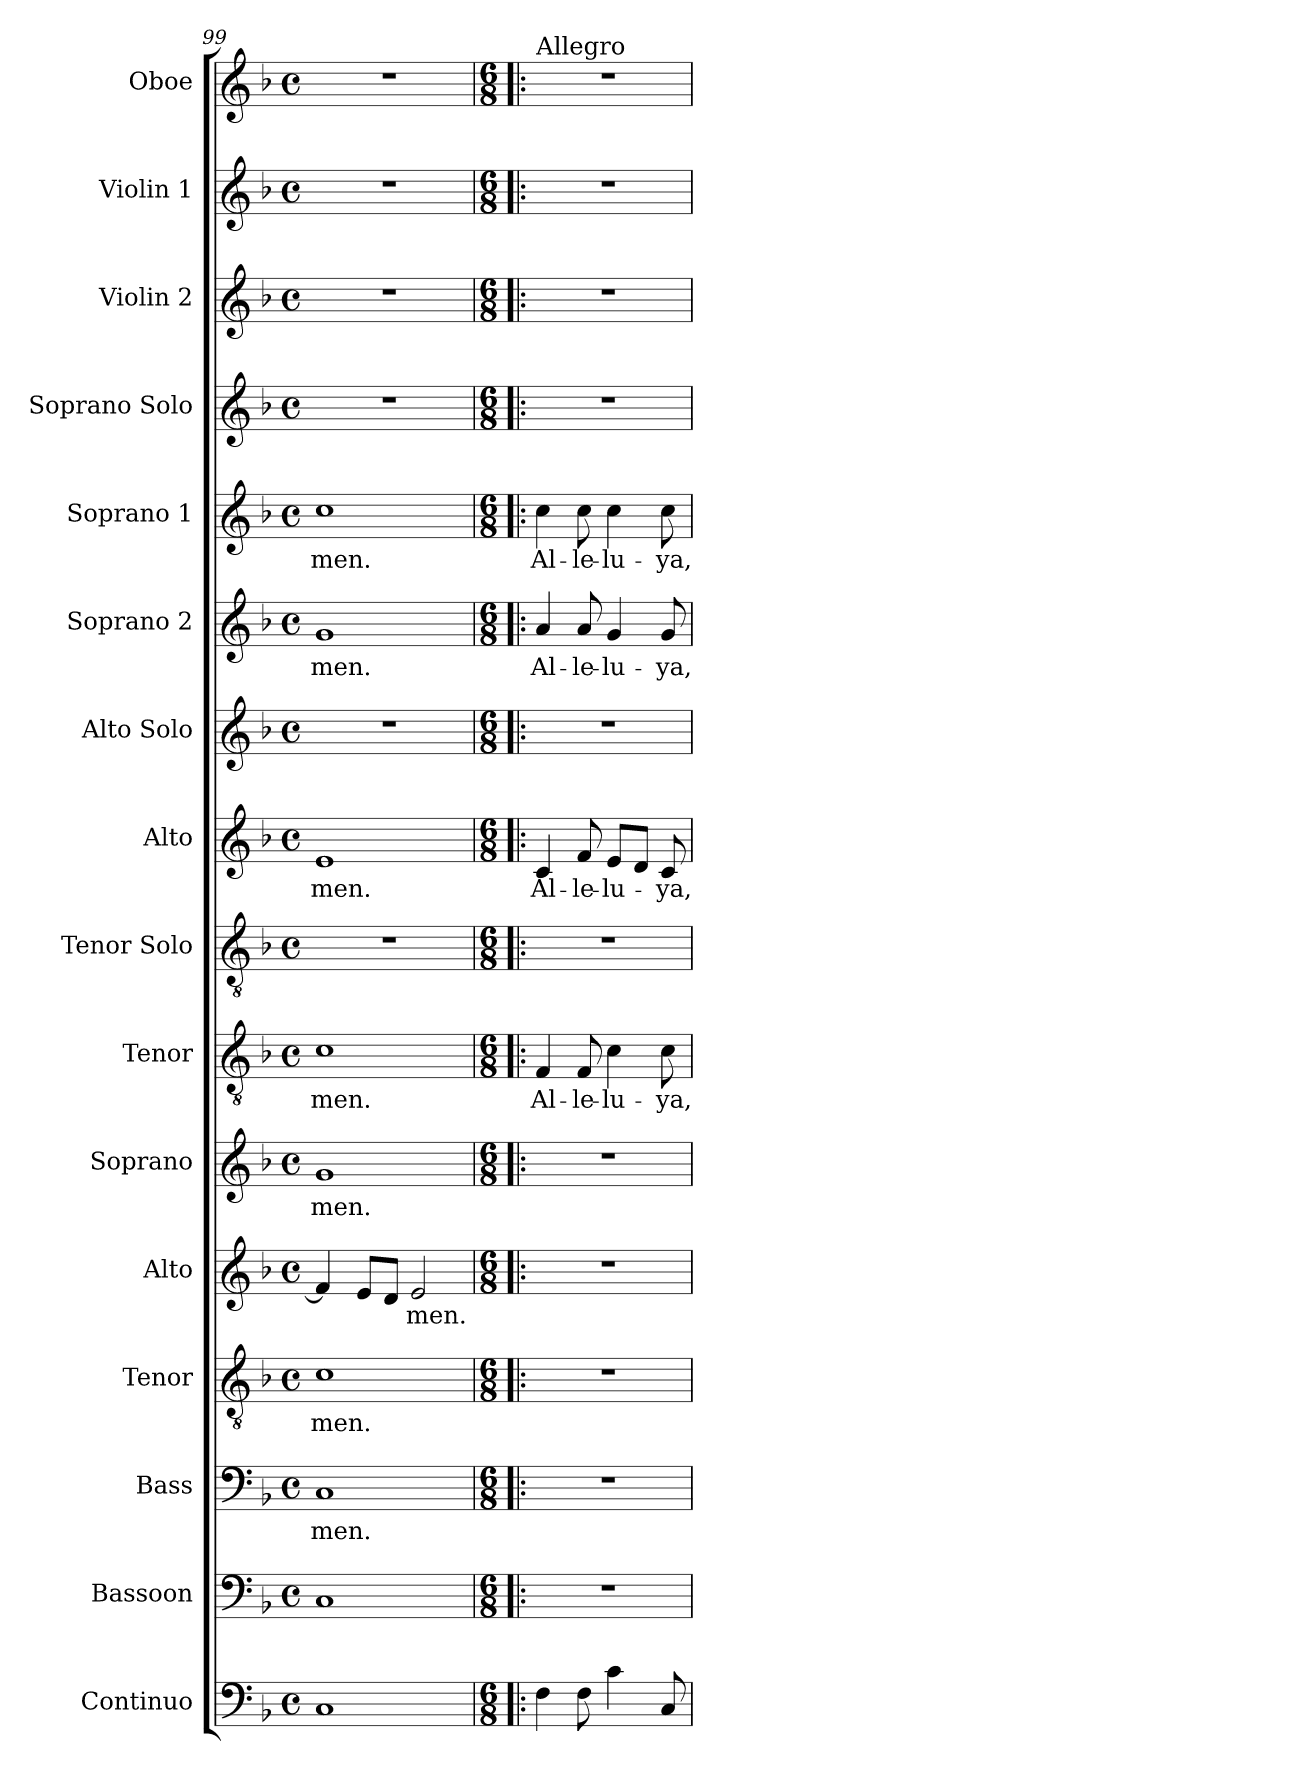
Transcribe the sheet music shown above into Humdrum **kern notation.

**kern	**kern	**kern	**text	**kern	**text	**kern	**text	**kern	**text	**kern	**text	**kern	**kern	**text	**kern	**kern	**text	**kern	**text	**kern	**kern	**kern	**kern
*part16	*part15	*part14	*part14	*part13	*part13	*part12	*part12	*part11	*part11	*part10	*part10	*part9	*part8	*part8	*part7	*part6	*part6	*part5	*part5	*part4	*part3	*part2	*part1
*staff16	*staff15	*staff14	*staff14	*staff13	*staff13	*staff12	*staff12	*staff11	*staff11	*staff10	*staff10	*staff9	*staff8	*staff8	*staff7	*staff6	*staff6	*staff5	*staff5	*staff4	*staff3	*staff2	*staff1
*I"Continuo	*I"Bassoon	*I"Bass	*	*I"Tenor	*	*I"Alto	*	*I"Soprano	*	*I"Tenor	*	*I"Tenor Solo	*I"Alto	*	*I"Alto Solo	*I"Soprano 2	*	*I"Soprano 1	*	*I"Soprano Solo	*I"Violin 2	*I"Violin 1	*I"Oboe
*I'Cont.	*I'Bsn.	*I'B.	*	*I'T.	*	*I'A.	*	*I'S.	*	*I'T.	*	*I'T. Solo	*I'A.	*	*I'A.  Solo	*I'S2.	*	*I'S1.	*	*I'S. Solo	*I'Vln. 2	*I'Vln. 1	*I'Ob.
*clefF4	*clefF4	*clefF4	*	*clefGv2	*	*clefG2	*	*clefG2	*	*clefGv2	*	*clefGv2	*clefG2	*	*clefG2	*clefG2	*	*clefG2	*	*clefG2	*clefG2	*clefG2	*clefG2
*	*	*	*	*ITrd7c12	*	*	*	*	*	*ITrd7c12	*	*ITrd7c12	*	*	*	*	*	*	*	*	*	*	*
*k[b-]	*k[b-]	*k[b-]	*	*k[b-]	*	*k[b-]	*	*k[b-]	*	*k[b-]	*	*k[b-]	*k[b-]	*	*k[b-]	*k[b-]	*	*k[b-]	*	*k[b-]	*k[b-]	*k[b-]	*k[b-]
*F:	*F:	*F:	*	*F:	*	*F:	*	*F:	*	*F:	*	*F:	*F:	*	*F:	*F:	*	*F:	*	*F:	*F:	*F:	*F:
*M4/4	*M4/4	*M4/4	*	*M4/4	*	*M4/4	*	*M4/4	*	*M4/4	*	*M4/4	*M4/4	*	*M4/4	*M4/4	*	*M4/4	*	*M4/4	*M4/4	*M4/4	*M4/4
*met(c)	*met(c)	*met(c)	*	*met(c)	*	*met(c)	*	*met(c)	*	*met(c)	*	*met(c)	*met(c)	*	*met(c)	*met(c)	*	*met(c)	*	*met(c)	*met(c)	*met(c)	*met(c)
=99	=99	=99	=99	=99	=99	=99	=99	=99	=99	=99	=99	=99	=99	=99	=99	=99	=99	=99	=99	=99	=99	=99	=99
!	!	!	!LO:LY:b:color=#000000	!	!	!	!	!	!	!	!	!	!	!	!	!	!	!	!	!	!	!	!
!	!	!	!	!	!LO:LY:b:color=#000000	!	!	!	!	!	!	!	!	!	!	!	!	!	!	!	!	!	!
!	!	!	!	!	!	!	!	!	!LO:LY:b:color=#000000	!	!	!	!	!	!	!	!	!	!	!	!	!	!
!	!	!	!	!	!	!	!	!	!	!	!LO:LY:b:color=#000000	!	!	!	!	!	!	!	!	!	!	!	!
!	!	!	!	!	!	!	!	!	!	!	!	!	!	!LO:LY:b:color=#000000	!	!	!	!	!	!	!	!	!
!	!	!	!	!	!	!	!	!	!	!	!	!	!	!	!	!	!LO:LY:b:color=#000000	!	!	!	!	!	!
!	!	!	!	!	!	!	!	!	!	!	!	!	!	!	!	!	!	!	!LO:LY:b:color=#000000	!	!	!	!
1Ci	1Ci	1Ci	-men.	1Ci	-men.	4fi/]	.	1gi	-men.	1Ci	-men.	1r	1ei	-men.	1r	1gi	-men.	1cci	-men.	1r	1r	1r	1r
.	.	.	.	.	.	8ei/L	.	.	.	.	.	.	.	.	.	.	.	.	.	.	.	.	.
.	.	.	.	.	.	8di/J	.	.	.	.	.	.	.	.	.	.	.	.	.	.	.	.	.
!	!	!	!	!	!	!	!LO:LY:b:color=#000000	!	!	!	!	!	!	!	!	!	!	!	!	!	!	!	!
.	.	.	.	.	.	2ei/	-men.	.	.	.	.	.	.	.	.	.	.	.	.	.	.	.	.
!!LO:PB:g=z
=100!|:	=100!|:	=100!|:	=100!|:	=100!|:	=100!|:	=100!|:	=100!|:	=100!|:	=100!|:	=100!|:	=100!|:	=100!|:	=100!|:	=100!|:	=100!|:	=100!|:	=100!|:	=100!|:	=100!|:	=100!|:	=100!|:	=100!|:	=100!|:
*M6/8	*M6/8	*M6/8	*	*M6/8	*	*M6/8	*	*M6/8	*	*M6/8	*	*M6/8	*M6/8	*	*M6/8	*M6/8	*	*M6/8	*	*M6/8	*M6/8	*M6/8	*M6/8
!	!LO:N:vis=1	!LO:N:vis=1	!	!LO:N:vis=1	!	!LO:N:vis=1	!	!LO:N:vis=1	!	!	!	!	!	!	!	!	!	!	!	!	!	!	!
!	!	!	!	!	!	!	!	!	!	!	!LO:LY:b:color=#000000	!LO:N:vis=1	!	!	!	!	!	!	!	!	!	!	!
!	!	!	!	!	!	!	!	!	!	!	!	!	!	!LO:LY:b:color=#000000	!LO:N:vis=1	!	!	!	!	!	!	!	!
!	!	!	!	!	!	!	!	!	!	!	!	!	!	!	!	!	!LO:LY:b:color=#000000	!	!	!	!	!	!
!	!	!	!	!	!	!	!	!	!	!	!	!	!	!	!	!	!	!	!	!	!	!	!LO:TX:a:t=Allegro
!	!	!	!	!	!	!	!	!	!	!	!	!	!	!	!	!	!	!	!LO:LY:b:color=#000000	!LO:N:vis=1	!LO:N:vis=1	!LO:N:vis=1	!LO:N:vis=1
4Fi\	2.r	2.r	.	2.r	.	2.r	.	2.r	.	4FFi/	Al-	2.r	4ci/	Al-	2.r	4ai/	Al-	4cci\	Al-	2.r	2.r	2.r	2.r
!	!	!	!	!	!	!	!	!	!	!	!LO:LY:b:color=#000000	!	!	!	!	!	!	!	!	!	!	!	!
!	!	!	!	!	!	!	!	!	!	!	!	!	!	!LO:LY:b:color=#000000	!	!	!	!	!	!	!	!	!
!	!	!	!	!	!	!	!	!	!	!	!	!	!	!	!	!	!LO:LY:b:color=#000000	!	!	!	!	!	!
!	!	!	!	!	!	!	!	!	!	!	!	!	!	!	!	!	!	!	!LO:LY:b:color=#000000	!	!	!	!
8Fi\	.	.	.	.	.	.	.	.	.	8FFi/	-le-	.	8fi/	-le-	.	8ai/	-le-	8cci\	-le-	.	.	.	.
!	!	!	!	!	!	!	!	!	!	!	!LO:LY:b:color=#000000	!	!	!	!	!	!	!	!	!	!	!	!
!	!	!	!	!	!	!	!	!	!	!	!	!	!	!LO:LY:b:color=#000000	!	!	!	!	!	!	!	!	!
!	!	!	!	!	!	!	!	!	!	!	!	!	!	!	!	!	!LO:LY:b:color=#000000	!	!	!	!	!	!
!	!	!	!	!	!	!	!	!	!	!	!	!	!	!	!	!	!	!	!LO:LY:b:color=#000000	!	!	!	!
4ci\	.	.	.	.	.	.	.	.	.	4Ci\	-lu-	.	8ei/L	-lu-	.	4gi/	-lu-	4cci\	-lu-	.	.	.	.
.	.	.	.	.	.	.	.	.	.	.	.	.	8di/J	.	.	.	.	.	.	.	.	.	.
!	!	!	!	!	!	!	!	!	!	!	!LO:LY:b:color=#000000	!	!	!	!	!	!	!	!	!	!	!	!
!	!	!	!	!	!	!	!	!	!	!	!	!	!	!LO:LY:b:color=#000000	!	!	!	!	!	!	!	!	!
!	!	!	!	!	!	!	!	!	!	!	!	!	!	!	!	!	!LO:LY:b:color=#000000	!	!	!	!	!	!
!	!	!	!	!	!	!	!	!	!	!	!	!	!	!	!	!	!	!	!LO:LY:b:color=#000000	!	!	!	!
8Ci/	.	.	.	.	.	.	.	.	.	8Ci\	-ya,	.	8ci/	-ya,	.	8gi/	-ya,	8cci\	-ya,	.	.	.	.
=	=	=	=	=	=	=	=	=	=	=	=	=	=	=	=	=	=	=	=	=	=	=	=
*-	*-	*-	*-	*-	*-	*-	*-	*-	*-	*-	*-	*-	*-	*-	*-	*-	*-	*-	*-	*-	*-	*-	*-
